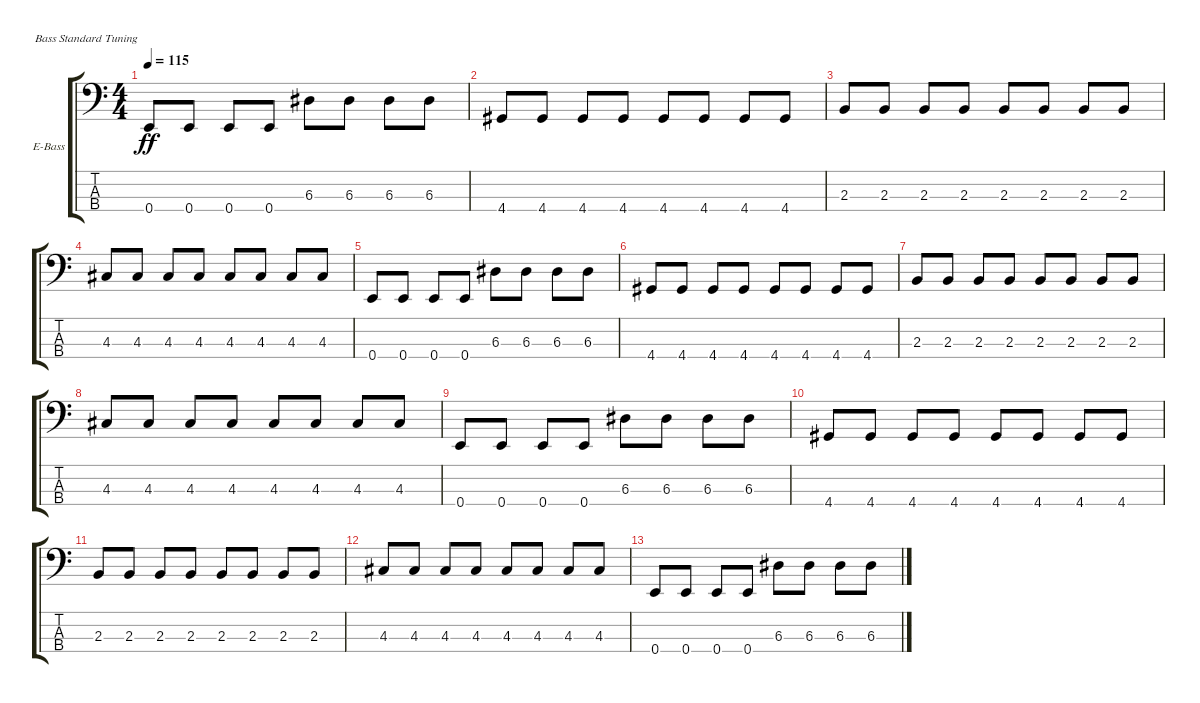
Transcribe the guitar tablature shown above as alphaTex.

\defaultSystemsLayout 4
\bracketExtendMode groupsimilarinstruments
\firstSystemTrackNameOrientation horizontal
\otherSystemsTrackNameOrientation horizontal
\track ("Electric Bass" "E-Bass") {instrument electricbassfinger}
\staff {score tabs}
\tuning (G2 D2 A1 E1)
\ts (4 4)
\tempo 115
\clef f4
\ks c
0.4.8{dy ff} 0.4.8 0.4.8 0.4.8 6.3.8 6.3.8 6.3.8 6.3.8 |
4.4.8 4.4.8 4.4.8 4.4.8 4.4.8 4.4.8 4.4.8 4.4.8 |
2.3.8 2.3.8 2.3.8 2.3.8 2.3.8 2.3.8 2.3.8 2.3.8 |
4.3.8 4.3.8 4.3.8 4.3.8 4.3.8 4.3.8 4.3.8 4.3.8 |
0.4.8 0.4.8 0.4.8 0.4.8 6.3.8 6.3.8 6.3.8 6.3.8 |
4.4.8 4.4.8 4.4.8 4.4.8 4.4.8 4.4.8 4.4.8 4.4.8 |
2.3.8 2.3.8 2.3.8 2.3.8 2.3.8 2.3.8 2.3.8 2.3.8 |
4.3.8 4.3.8 4.3.8 4.3.8 4.3.8 4.3.8 4.3.8 4.3.8 |
0.4.8 0.4.8 0.4.8 0.4.8 6.3.8 6.3.8 6.3.8 6.3.8 |
4.4.8 4.4.8 4.4.8 4.4.8 4.4.8 4.4.8 4.4.8 4.4.8 |
2.3.8 2.3.8 2.3.8 2.3.8 2.3.8 2.3.8 2.3.8 2.3.8 |
4.3.8 4.3.8 4.3.8 4.3.8 4.3.8 4.3.8 4.3.8 4.3.8 |
0.4.8 0.4.8 0.4.8 0.4.8 6.3.8 6.3.8 6.3.8 6.3.8
